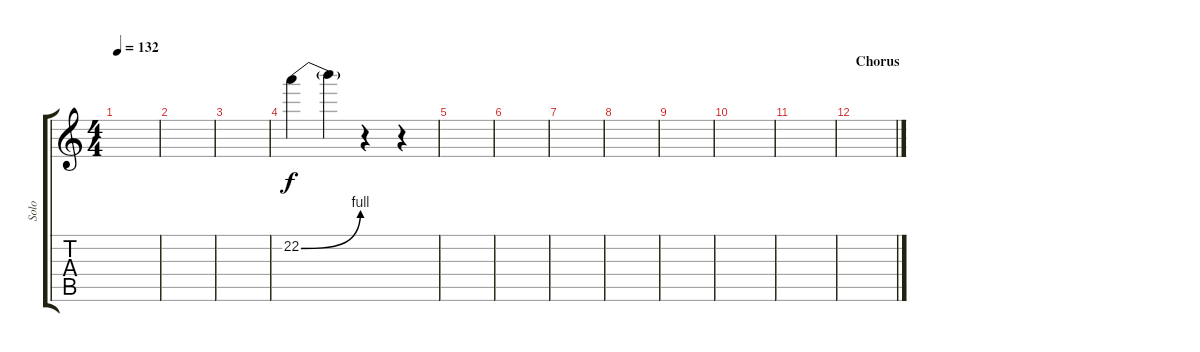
\track ("Solo" "Solo") {instrument distortionguitar}
\staff {score tabs}
\tuning (E4 B3 G3 D3 A2 D2) {hide}
\ts (4 4)
\tempo 132
\clef g2
\ks c
|
|
|
22.2{be (bend 0 0 60 4)}.4{dy f volume 11} 22.2{t}.4 r.4 r.4 |
|
|
|
|
|
|
|
\section ("" "Chorus")
